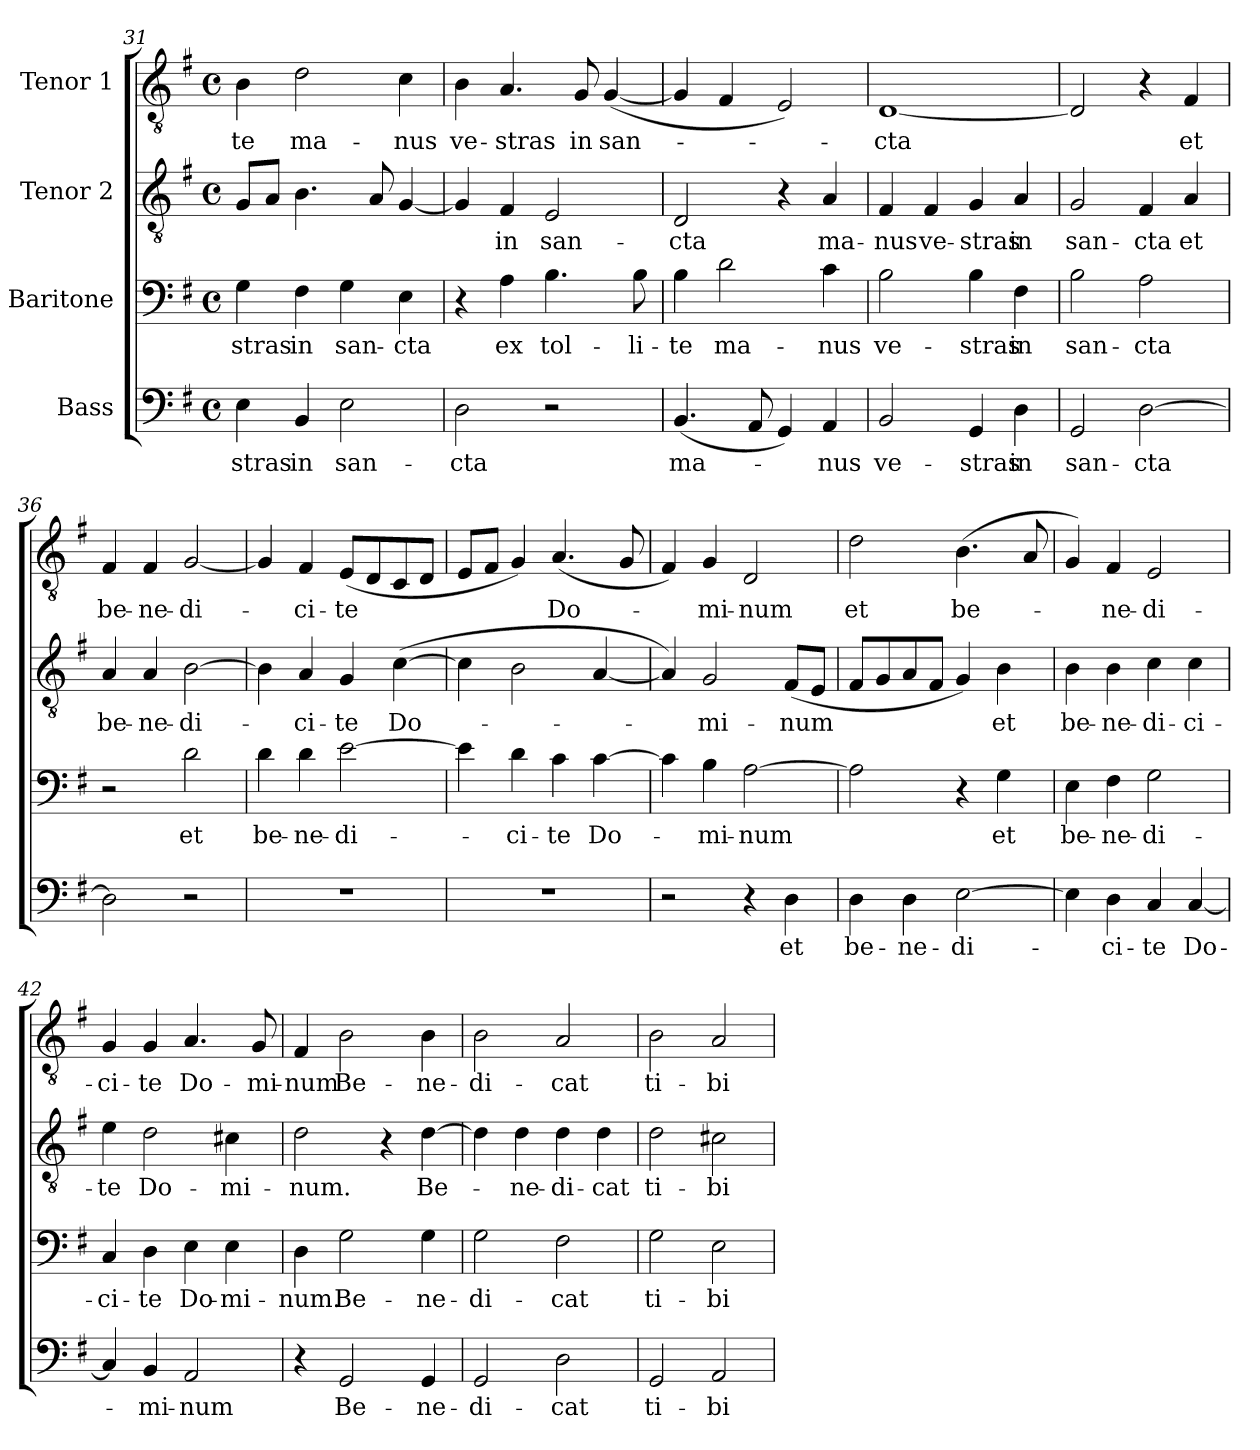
**kern	**text	**kern	**text	**kern	**text	**kern	**text
*part4	*part4	*part3	*part3	*part2	*part2	*part1	*part1
*staff4	*staff4	*staff3	*staff3	*staff2	*staff2	*staff1	*staff1
*I"Bass	*	*I"Baritone	*	*I"Tenor 2	*	*I"Tenor 1	*
!!LO:LB:g=z
*clefF4	*	*clefF4	*	*clefGv2	*	*clefGv2	*
*k[f#]	*	*k[f#]	*	*k[f#]	*	*k[f#]	*
*G:	*	*G:	*	*G:	*	*G:	*
*M4/4	*	*M4/4	*	*M4/4	*	*M4/4	*
*met(c)	*	*met(c)	*	*met(c)	*	*met(c)	*
=31	=31	=31	=31	=31	=31	=31	=31
4E\	-stras	4G\	-stras	8G/L	.	4B\	-te
.	.	.	.	8A/J	.	.	.
4BB/	in	4F#\	in	4.B\	.	2d\	ma-
2E\	san-	4G\	san-	.	.	.	.
.	.	.	.	8A/	.	.	.
.	.	4E\	-cta	[4G/	.	4c\	-nus
=32	=32	=32	=32	=32	=32	=32	=32
2D\	-cta	4r	.	4G/]	.	4B\	ve-
.	.	4A\	ex	4F#/	in	4.A/	-stras
2r	.	4.B\	tol-	2E/	san-	.	.
.	.	.	.	.	.	8G/	in
.	.	.	.	.	.	([4G/	san-
.	.	8B\	-li-	.	.	.	.
=33	=33	=33	=33	=33	=33	=33	=33
(4.BB/	ma-	4B\	-te	2D/	-cta	4G/]	.
.	.	2d\	ma-	.	.	4F#/	.
8AA/	.	.	.	.	.	.	.
4GG/)	.	.	.	4r	.	2E/)	.
4AA/	-nus	4c\	-nus	4A/	ma-	.	.
=34	=34	=34	=34	=34	=34	=34	=34
2BB/	ve-	2B\	ve-	4F#/	-nus	[1D	-cta
.	.	.	.	4F#/	ve-	.	.
4GG/	-stras	4B\	-stras	4G/	-stras	.	.
4D\	in	4F#\	in	4A/	in	.	.
=35	=35	=35	=35	=35	=35	=35	=35
2GG/	san-	2B\	san-	2G/	san-	2D/]	.
[2D\	-cta	2A\	-cta	4F#/	-cta	4r	.
.	.	.	.	4A/	et	4F#/	et
!!LO:LB:g=z
=36	=36	=36	=36	=36	=36	=36	=36
2D\]	.	2r	.	4A/	be-	4F#/	be-
.	.	.	.	4A/	-ne-	4F#/	-ne-
2r	.	2d\	et	[2B\	-di-	[2G/	-di-
=37	=37	=37	=37	=37	=37	=37	=37
1r	.	4d\	be-	4B\]	.	4G/]	.
.	.	4d\	-ne-	4A/	-ci-	4F#/	-ci-
.	.	[2e\	-di-	4G/	-te	(8E/L	-te
.	.	.	.	.	.	8D/	.
.	.	.	.	([4c\	Do-	8C/	.
.	.	.	.	.	.	8D/J	.
=38	=38	=38	=38	=38	=38	=38	=38
1r	.	4e\]	.	4c\]	.	8E/L	.
.	.	.	.	.	.	8F#/J	.
.	.	4d\	-ci-	2B\	.	4G/)	.
.	.	4c\	-te	.	.	(4.A/	Do-
.	.	[4c\	Do-	[4A/	.	.	.
.	.	.	.	.	.	8G/	.
=39	=39	=39	=39	=39	=39	=39	=39
2r	.	4c\]	.	4A/])	.	4F#/)	.
.	.	4B\	-mi-	2G/	-mi-	4G/	-mi-
4r	.	[2A\	-num	.	.	2D/	-num
4D\	et	.	.	(8F#/L	-num	.	.
.	.	.	.	8E/J	.	.	.
=40	=40	=40	=40	=40	=40	=40	=40
4D\	be-	2A\]	.	8F#/L	.	2d\	et
.	.	.	.	8G/	.	.	.
4D\	-ne-	.	.	8A/	.	.	.
.	.	.	.	8F#/J	.	.	.
[2E\	-di-	4r	.	4G/)	.	(4.B\	be-
.	.	4G\	et	4B\	et	.	.
.	.	.	.	.	.	8A/	.
=41	=41	=41	=41	=41	=41	=41	=41
4E\]	.	4E\	be-	4B\	be-	4G/)	.
4D\	-ci-	4F#\	-ne-	4B\	-ne-	4F#/	-ne-
4C/	-te	2G\	-di-	4c\	-di-	2E/	-di-
[4C/	Do-	.	.	4c\	-ci-	.	.
!!LO:PB:g=z
=42	=42	=42	=42	=42	=42	=42	=42
4C/]	.	4C/	-ci-	4e\	-te	4G/	-ci-
4BB/	-mi-	4D\	-te	2d\	Do-	4G/	-te
2AA/	-num	4E\	Do-	.	.	4.A/	Do-
.	.	4E\	-mi-	4c#X\	-mi-	.	.
.	.	.	.	.	.	8G/	-mi-
=43	=43	=43	=43	=43	=43	=43	=43
4r	.	4D\	-num.	2d\	-num.	4F#/	-num
2GG/	Be-	2G\	Be-	.	.	2B\	Be-
.	.	.	.	4r	.	.	.
4GG/	-ne-	4G\	-ne-	[4d\	Be-	4B\	-ne-
=44	=44	=44	=44	=44	=44	=44	=44
2GG/	-di-	2G\	-di-	4d\]	.	2B\	-di-
.	.	.	.	4d\	-ne-	.	.
2D\	-cat	2F#\	-cat	4d\	-di-	2A/	-cat
.	.	.	.	4d\	-cat	.	.
=45	=45	=45	=45	=45	=45	=45	=45
2GG/	ti-	2G\	ti-	2d\	ti-	2B\	ti-
2AA/	-bi	2E\	-bi	2c#X\	-bi	2A/	-bi
=	=	=	=	=	=	=	=
*-	*-	*-	*-	*-	*-	*-	*-
